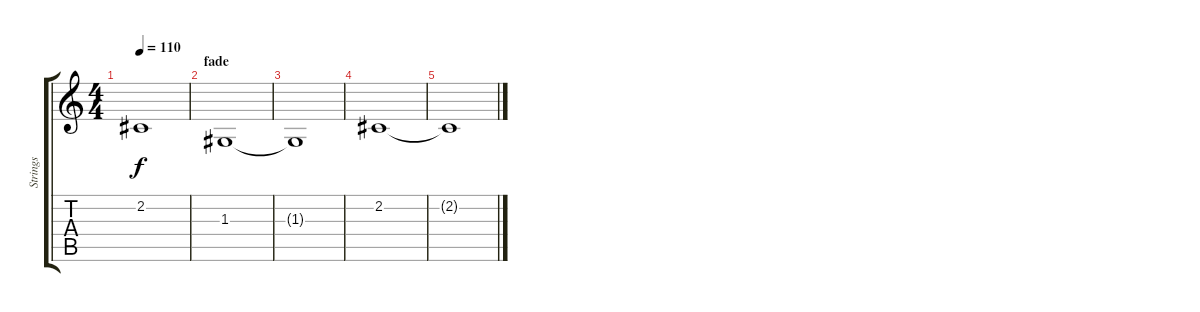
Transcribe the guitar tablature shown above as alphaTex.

\track ("Strings" "Strings") {instrument stringensemble1}
\staff {score tabs}
\tuning (E4 B3 G3 D3 A2 E2) {hide}
\ts (4 4)
\tempo 110
\clef g2
\ks c
2.2{t}.1{dy f} |
\section ("" "fade")
1.3.1{volume 12} |
1.3{t}.1{volume 8} |
2.2.1{volume 5} |
2.2{t}.1
